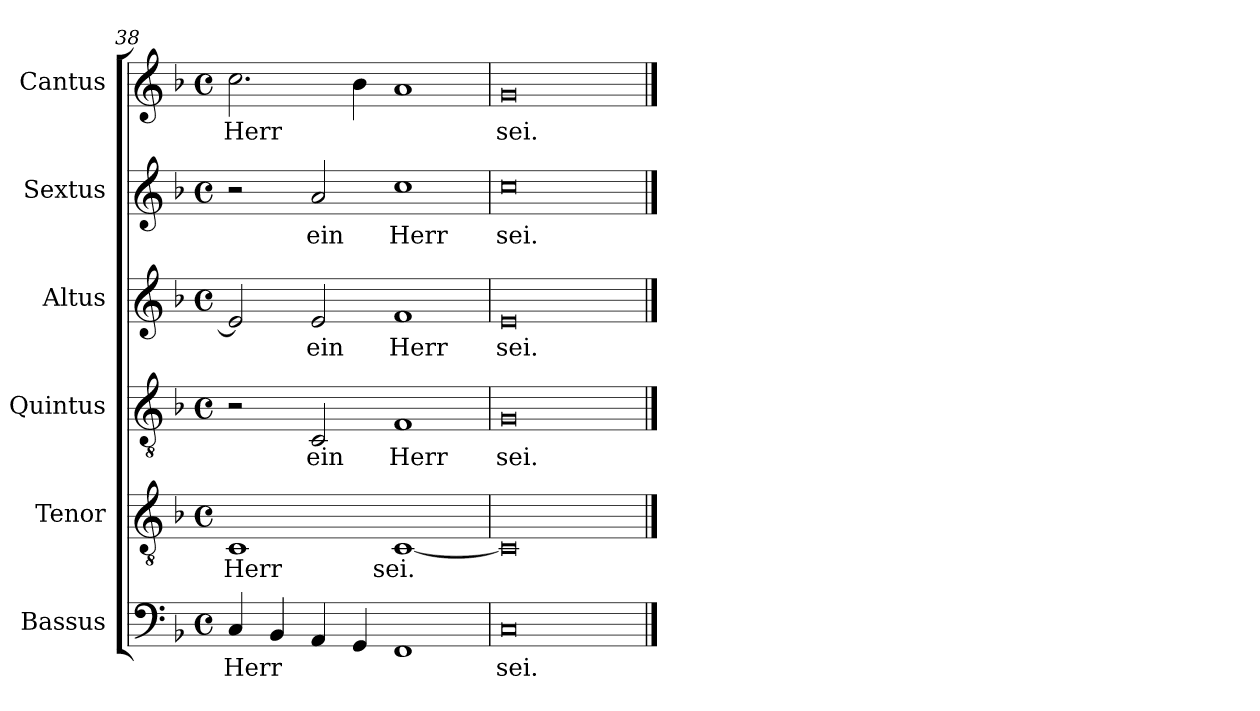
**kern	**text	**kern	**text	**kern	**text	**kern	**text	**kern	**text	**kern	**text
*part6	*part6	*part5	*part5	*part4	*part4	*part3	*part3	*part2	*part2	*part1	*part1
*staff6	*staff6	*staff5	*staff5	*staff4	*staff4	*staff3	*staff3	*staff2	*staff2	*staff1	*staff1
*I"Bassus	*	*I"Tenor	*	*I"Quintus	*	*I"Altus	*	*I"Sextus	*	*I"Cantus	*
*clefF4	*	*clefGv2	*	*clefGv2	*	*clefG2	*	*clefG2	*	*clefG2	*
*k[b-]	*	*k[b-]	*	*k[b-]	*	*k[b-]	*	*k[b-]	*	*k[b-]	*
*M4/2	*	*M4/2	*	*M4/2	*	*M4/2	*	*M4/2	*	*M4/2	*
*met(c)	*	*met(c)	*	*met(c)	*	*met(c)	*	*met(c)	*	*met(c)	*
=38	=38	=38	=38	=38	=38	=38	=38	=38	=38	=38	=38
!	!LO:LY:b	!	!LO:LY:b	!	!	!	!	!	!	!	!LO:LY:b
4C/	Herr	1C	Herr	2r	.	2e/]	.	2r	.	2.cc\	Herr
4BB-/	.	.	.	.	.	.	.	.	.	.	.
!	!	!	!	!	!LO:LY:b	!	!LO:LY:b	!	!LO:LY:b	!	!
4AA/	.	.	.	2C/	ein	2e/	ein	2a/	ein	.	.
4GG/	.	.	.	.	.	.	.	.	.	4b-\	.
!	!	!	!LO:LY:b	!	!LO:LY:b	!	!LO:LY:b	!	!LO:LY:b	!	!
1FF	.	[1C	sei.	1F	Herr	1f	Herr	1cc	Herr	1a	.
=39	=39	=39	=39	=39	=39	=39	=39	=39	=39	=39	=39
!	!LO:LY:b	!	!	!	!LO:LY:b	!	!LO:LY:b	!	!LO:LY:b	!	!LO:LY:b
0C	sei.	0C]	.	0G	sei.	0e	sei.	0cc	sei.	0g	sei.
==	==	==	==	==	==	==	==	==	==	==	==
*-	*-	*-	*-	*-	*-	*-	*-	*-	*-	*-	*-
